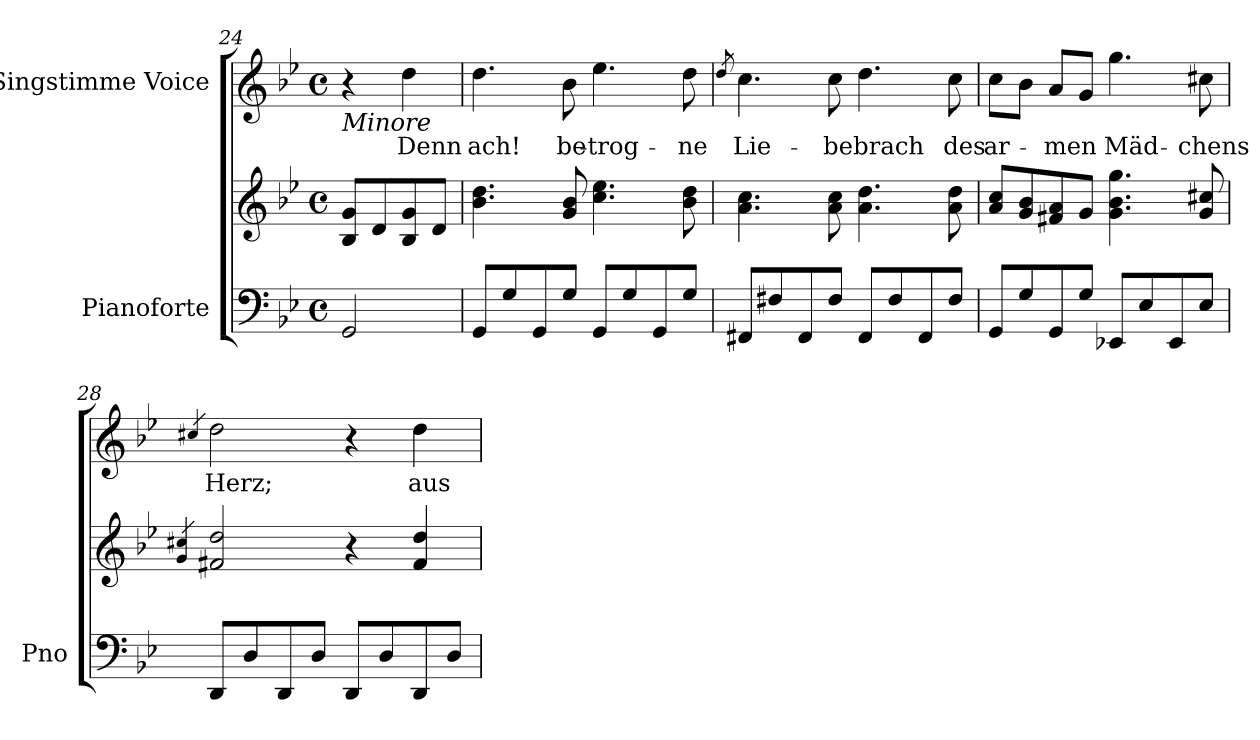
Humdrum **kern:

**kern	**kern	**kern	**text
*part2	*part2	*part1	*part1
*staff3	*staff2	*staff1	*staff1
*I"Pianoforte	*	*I"Singstimme Voice	*
*I'Pno	*	*	*
!!LO:LB:g=z
*clefF4	*clefG2	*clefG2	*
*k[b-e-]	*k[b-e-]	*k[b-e-]	*
*M4/4	*M4/4	*M4/4	*
*met(c)	*met(c)	*met(c)	*
=24X1	=24X1	=24X1	=24X1
!	!	!LO:TX:b:i:t=Minore	!
2GG/	8B-/ 8g/L	4r	.
.	8d/	.	.
!	!	!	!LO:LY:b
.	8B-/ 8g/	4dd\	Denn
.	8d/J	.	.
=25	=25	=25	=25
!	!	!	!LO:LY:b
8GG/L	4.b-\ 4.dd\	4.dd\	ach!
8G/	.	.	.
8GG/	.	.	.
!	!	!	!LO:LY:b
8G/J	8g/ 8b-/	8b-\	be-
!	!	!	!LO:LY:b
8GG/L	4.cc\ 4.ee-\	4.ee-\	-trog-
8G/	.	.	.
8GG/	.	.	.
!	!	!	!LO:LY:b
8G/J	8b-\ 8dd\	8dd\	-ne
!!LO:PB:g=z
=26	=26	=26	=26
.	.	8qdd/	.
!	!	!	!LO:LY:b
8FF#X/L	4.a\ 4.cc\	4.cc\	Lie-
8F#j/	.	.	.
8FF#/	.	.	.
!	!	!	!LO:LY:b
8F#/J	8a\ 8cc\	8cc\	-be
!	!	!	!LO:LY:b
8FF#/L	4.a\ 4.dd\	4.dd\	brach
8F#/	.	.	.
8FF#/	.	.	.
!	!	!	!LO:LY:b
8F#/J	8a\ 8dd\	8cc\	des
=27	=27	=27	=27
!	!	!	!LO:LY:b
8GG/L	8a/ 8cc/L	8cc\L	ar-
8G/	8g/ 8b-/	8b-\J	.
!	!	!	!LO:LY:b
8GG/	8f#X/ 8a/	8a/L	-men
8G/J	8g/J	8g/J	.
!	!	!	!LO:LY:b
8EE-X/L	4.g\ 4.b-\ 4.gg\	4.gg\	Mäd-
8E-j/	.	.	.
8EE-/	.	.	.
!	!	!	!LO:LY:b
8E-/J	8g/ 8cc#X/	8cc#X\	-chens
=28	=28	=28	=28
.	4qg/ 4qcc#j/	4qcc#j/	.
!	!	!	!LO:LY:b
8DD/L	2f#X/ 2dd/	2dd\	Herz;
8D/	.	.	.
8DD/	.	.	.
8D/J	.	.	.
8DD/L	4r	4r	.
8D/	.	.	.
!	!	!	!LO:LY:b
8DD/	4f#/ 4dd/	4dd\	aus
8D/J	.	.	.
=	=	=	=
*-	*-	*-	*-
